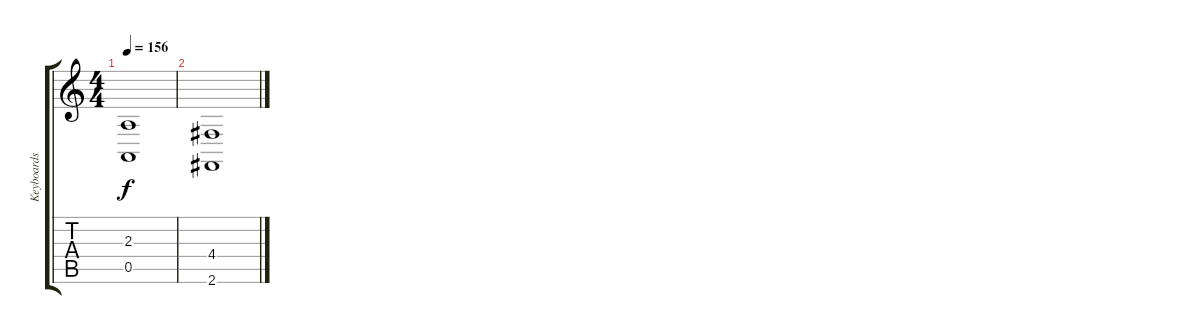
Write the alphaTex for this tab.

\track ("Keyboards" "Keyboards") {instrument pad8sweep}
\staff {score tabs}
\tuning (E4 B3 G3 D3 A2 E2) {hide}
\ts (4 4)
\tempo 156
\clef g2
\ks c
(2.3 0.5).1{dy f} |
(4.4 2.6).1
